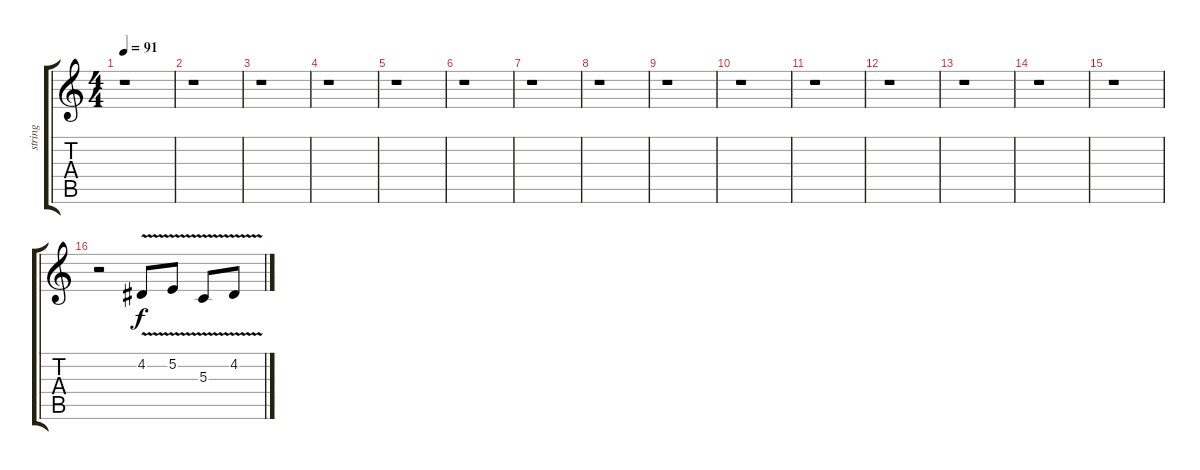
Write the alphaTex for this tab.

\track ("string" "string") {instrument stringensemble1}
\staff {score tabs}
\tuning (E4 B3 G3 D3 A2 E2) {hide}
\ts (4 4)
\tempo 91
\clef g2
\ks c
r.1{dy f} |
r.1 |
r.1 |
r.1 |
r.1 |
r.1 |
r.1 |
r.1 |
r.1 |
r.1 |
r.1 |
r.1 |
r.1 |
r.1 |
r.1 |
r.2 4.2{v}.8 5.2{v}.8 5.3{v}.8 4.2{v}.8
